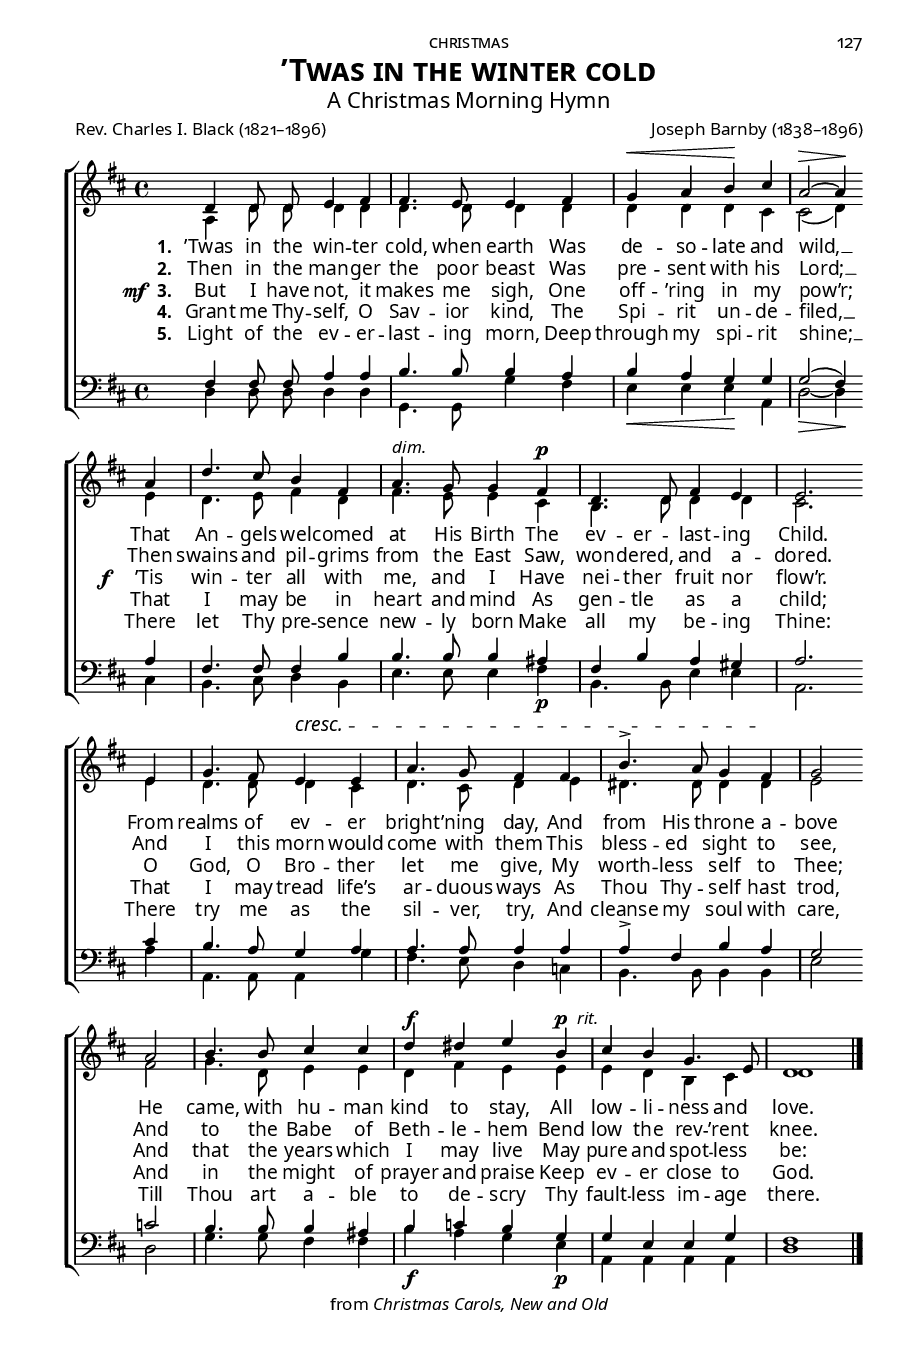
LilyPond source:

\version "2.14.2"
\include "util.ly"
\header {
  title = \markup{\override #'(font-name . "Garamond Premier Pro Semibold"){ \abs-fontsize #15 \smallCapsOldStyle"’Twas in the winter cold"}}
  subtitle = \markup{\override #'(font-name . "Garamond Premier Pro"){ \abs-fontsize #10.5 "A Christmas Morning Hymn"}}
  poet = \markup\oldStyleNum"Rev. Charles I. Black (1821–1896)"
  composer = \markup\oldStyleNum"Joseph Barnby (1838–1896)"
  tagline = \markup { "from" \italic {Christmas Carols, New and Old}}
}
\paper {
  %print-all-headers = ##f
  paper-height = 9\in
  paper-width = 6\in
  indent = 0\in
  %system-system-spacing = #'((basic-distance . 10) (padding . 0))
  system-system-spacing =
    #'((basic-distance . 0)
       (minimum-distance . 0)
       (padding . -5)
       (stretchability . 100))
  markup-system-spacing =
    #'((basic-distance . 2)
       (minimum-distance . 2)
       (padding . 1)
       (stretchability . 0))
  ragged-last-bottom = ##f
  ragged-bottom = ##f
  two-sided = ##t
  inner-margin = 0.5\in
  outer-margin = 0.25\in
  top-margin = 0.25\in
  bottom-margin = 0.25\in
  first-page-number = #127
  print-first-page-number = ##t
  headerLine = \markup{\override #'(font-name . "Garamond Premier Pro") \smallCapsOldStyle"christmas"}
  oddHeaderMarkup = \markup\fill-line{
     \override #'(font-name . "Garamond Premier Pro")\abs-fontsize #8.5
     \combine 
        \fill-line{"" \on-the-fly #print-page-number-check-first
        \oldStylePageNum""
        }
        \fill-line{\headerLine}
  }
  evenHeaderMarkup = \markup {
     \override #'(font-name . "Garamond Premier Pro")\abs-fontsize #8.5
     \combine
        \on-the-fly #print-page-number-check-first
        \oldStylePageNum""
        \fill-line{\headerLine}
  }
}
#(set-global-staff-size 15) \paper{ #(define fonts (make-pango-font-tree "GoudyOlSt BT" "Garamond Premier Pro" "Garamond Premier Pro" (/ 15 20))) }
global = {
  \key d \major
  \time 4/4
  \autoBeamOff
  \override DynamicLineSpanner #'staff-padding = #0.0
  \override DynamicLineSpanner #'Y-extent = #'(0 . 0)
}

sopMusic = \relative c' {
  d4 d8 d e4 fis |
  fis4. e8 e4 fis |
  g^\< a b\! cis |
  a2~^\> a4\! \bar""\break a4 |
  
  d4. cis8 b4 fis |
  a4.^\markup\italic"dim." g8 g4 fis^\p |
  d4. d8 fis4 e |
  e2. \bar""\break e4 |
  
  g4. fis8 e4^\cresc e |
  a4. g8 fis4 fis |
  b4.-> a8 g4 fis\! |
  g2 \bar""\break a |
  
  b4. b8 cis4 cis |
  d^\f dis e b^\markup{\dynamic"p" \italic" rit."} |
  cis b g4. e8 |
  d1 \bar "|."
}
sopWords = \lyricmode {
  
}

altoMusic = \relative c' {
  a4 d8 d d4 d |
  d4. d8 d4 d |
  d d d cis |
  cis2( d4) e |
  
  d4. e8 fis4 d |
  fis4. e8 e4 cis |
  b4. d8 d4 d |
  cis2. e4 |
  
  d4. d8 d4 cis |
  d4. cis8 d4 e |
  dis4. dis8 dis4 dis |
  e2 fis |
  
  g4. d8 e4 e |
  d4 fis e e |
  e d b cis |
  d1 \bar "|."
}
altoWords = \lyricmode {
  \dropLyricsIX
  \set stanza = #"1. "
  ’Twas in the win -- ter cold, when earth Was de -- so -- late and wild, __
  That An -- gels wel -- comed at His Birth The ev -- er -- last -- ing Child.
  From realms of ev -- er bright -- ’ning day, And from His throne a -- bove
  He came, with hu -- man kind to stay, All low -- li -- ness and love.
}
altoWordsII = \lyricmode {
  \dropLyricsIX
%\markup\italic
  \set stanza = #"2. "
  Then in the man -- ger the poor beast
  Was pre -- sent with his Lord; __
  Then swains and pil -- grims from the East
  Saw, won -- dered, and a -- dored.
  And I this morn would come with them
  This bless -- ed sight to see,
  And to the Babe of Beth -- le -- hem
  Bend low the rev -- ’rent knee.
}
altoWordsIII = {
  \dropLyricsIX
  \set stanza = \markup{\dynamic"mf " "3. "}
  \lyricmode {
    But I have not, it makes me sigh,
    One off -- ’ring in my pow’r;
  }
  \set stanza = \markup\dynamic"f "
  \lyricmode {
    ’Tis win -- ter all with me, and I
    Have nei -- ther fruit nor flow’r.
    O God, O Bro -- ther let me give,
    My worth -- less self to Thee;
    And that the years which I may live
    May pure and spot -- less be:
  }
}
altoWordsIV = \lyricmode {
  \dropLyricsIX
  \set stanza = #"4. "
  Grant me Thy -- self, O Sav -- ior kind,
  The Spi -- rit un -- de -- filed, __
  That I may be in heart and mind
  As gen -- tle as a child;
  That I may tread life’s ar -- duous ways
  As Thou Thy -- self hast trod,
  And in the might of prayer and praise
  Keep ev -- er close to God.
}
altoWordsV = \lyricmode {
  \dropLyricsIX
  \set stanza = #"5. "
  Light of the ev -- er -- last -- ing morn,
  Deep through my spi -- rit shine; __
  There let Thy pre  -- sence new -- ly born
  Make all my be -- ing Thine:
  There try me as the sil -- ver, try,
  And cleanse my soul with care,
  Till Thou art a -- ble to de -- scry
  Thy fault -- less im -- age there.
}
altoWordsVI = \lyricmode {
  \set stanza = #"6. "
  \set ignoreMelismata = ##t
}
tenorMusic = \relative c {
  fis4 fis8 fis a4 a |
  b4. b8 b4 a |
  b_\< a g\! g |
  g2(_\> fis4\!) a4 |
  
  fis4. fis8 fis4 b |
  b4. b8 b4 ais_\p |
  fis b a gis |
  a2. cis4 |
  
  b4. a8 g4 a |
  a4. a8 a4 a |
  a-> fis b a |
  g2 c |
  
  b4. b8 b4 ais |
  b_\f c b g_\p |
  g e e g |
  fis1 \bar "|."
}
tenorWords = \lyricmode {

}

bassMusic = \relative c {
  d4 d8 d d4 d |
  g,4. g8 g'4 fis |
  e e e a, |
  d2~ d4 cis |
  
  b4. cis8 d4 b |
  e4. e8 e4 fis |
  b,4. b8 e4 e |
  a,2. a'4 |
  
  a,4. a8 a4 g' |
  fis4. e8 d4 c |
  b4. b8 b4 b |
  e2 d |
  
  g4. g8 fis4 fis |
  b a g e |
  a, a a a |
  d1 \bar "|."
}
bassWords = \lyricmode {

}

pianoRH = \relative c' {
  
}
pianoLH = \relative c' {
  
}

\score {
  <<
   \new ChoirStaff <<
%    \new Lyrics = sopranos \with { \override VerticalAxisGroup #'nonstaff-relatedstaff-spacing = #'((basic-distance . 1)) }
    \new Staff = women <<
      \new Voice = "sopranos" { \voiceOne << \global \sopMusic >> }
      \new Voice = "altos" { \voiceTwo << \global \altoMusic >> }
    >>
   \new Staff = men <<
      \clef bass
      \new Voice = "tenors" { \voiceOne << \global \tenorMusic >> }
      \new Voice = "basses" { \voiceTwo << \global \bassMusic >> }
    >>
    \new Lyrics \with { alignAboveContext = #"women" \override VerticalAxisGroup #'nonstaff-relatedstaff-spacing = #'((basic-distance . 1))} \lyricsto "sopranos" \sopWords
     \new Lyrics = "altosVI"  \with { alignBelowContext = #"women" \override VerticalAxisGroup #'nonstaff-relatedstaff-spacing = #'((basic-distance . 1))} \lyricsto "tenors" \altoWordsVI
    \new Lyrics = "altosV"  \with { alignBelowContext = #"women" \override VerticalAxisGroup #'nonstaff-relatedstaff-spacing = #'((basic-distance . 1))} \lyricsto "tenors" \altoWordsV
    \new Lyrics = "altosIV"  \with { alignBelowContext = #"women" \override VerticalAxisGroup #'nonstaff-relatedstaff-spacing = #'((basic-distance . 1))} \lyricsto "tenors" \altoWordsIV
    \new Lyrics = "altosIII"  \with { alignBelowContext = #"women" \override VerticalAxisGroup #'nonstaff-relatedstaff-spacing = #'((basic-distance . 1))} \lyricsto "tenors" \altoWordsIII
    \new Lyrics = "altosII"  \with { alignBelowContext = #"women" \override VerticalAxisGroup #'nonstaff-relatedstaff-spacing = #'((basic-distance . 1))} \lyricsto "tenors" \altoWordsII
    \new Lyrics = "altos"  \with { alignBelowContext = #"women" \override VerticalAxisGroup #'nonstaff-relatedstaff-spacing = #'((padding . -0.5))} \lyricsto "tenors" \altoWords
    \new Lyrics \with { alignAboveContext = #"men" \override VerticalAxisGroup #'nonstaff-relatedstaff-spacing = #'((basic-distance . 1)) } \lyricsto "tenors" \tenorWords
    \new Lyrics \with { alignBelowContext = #"men" \override VerticalAxisGroup #'nonstaff-relatedstaff-spacing = #'((basic-distance . 1)) } \lyricsto "basses" \bassWords
  >>
%    \new PianoStaff << \new Staff { \new Voice { \pianoRH } } \new Staff { \clef "bass" \pianoLH } >>
  >>
  \layout {
    \context {
      \Score
      %\override SpacingSpanner #'base-shortest-duration = #(ly:make-moment 1 8)
      %\override SpacingSpanner #'common-shortest-duration = #(ly:make-moment 1 4)
    }
    \context {
      % Remove all empty staves
      % \Staff \RemoveEmptyStaves \override VerticalAxisGroup #'remove-first = ##t
    }
    \context {
      \Lyrics
      \override LyricText #'X-offset = #center-on-word
    }
  }
  \midi {
    \tempo 4 = 90
    \set Staff.midiInstrument = "flute"
  
    \context {
      \Voice
      \remove "Dynamic_performer"
    }
  }
}
